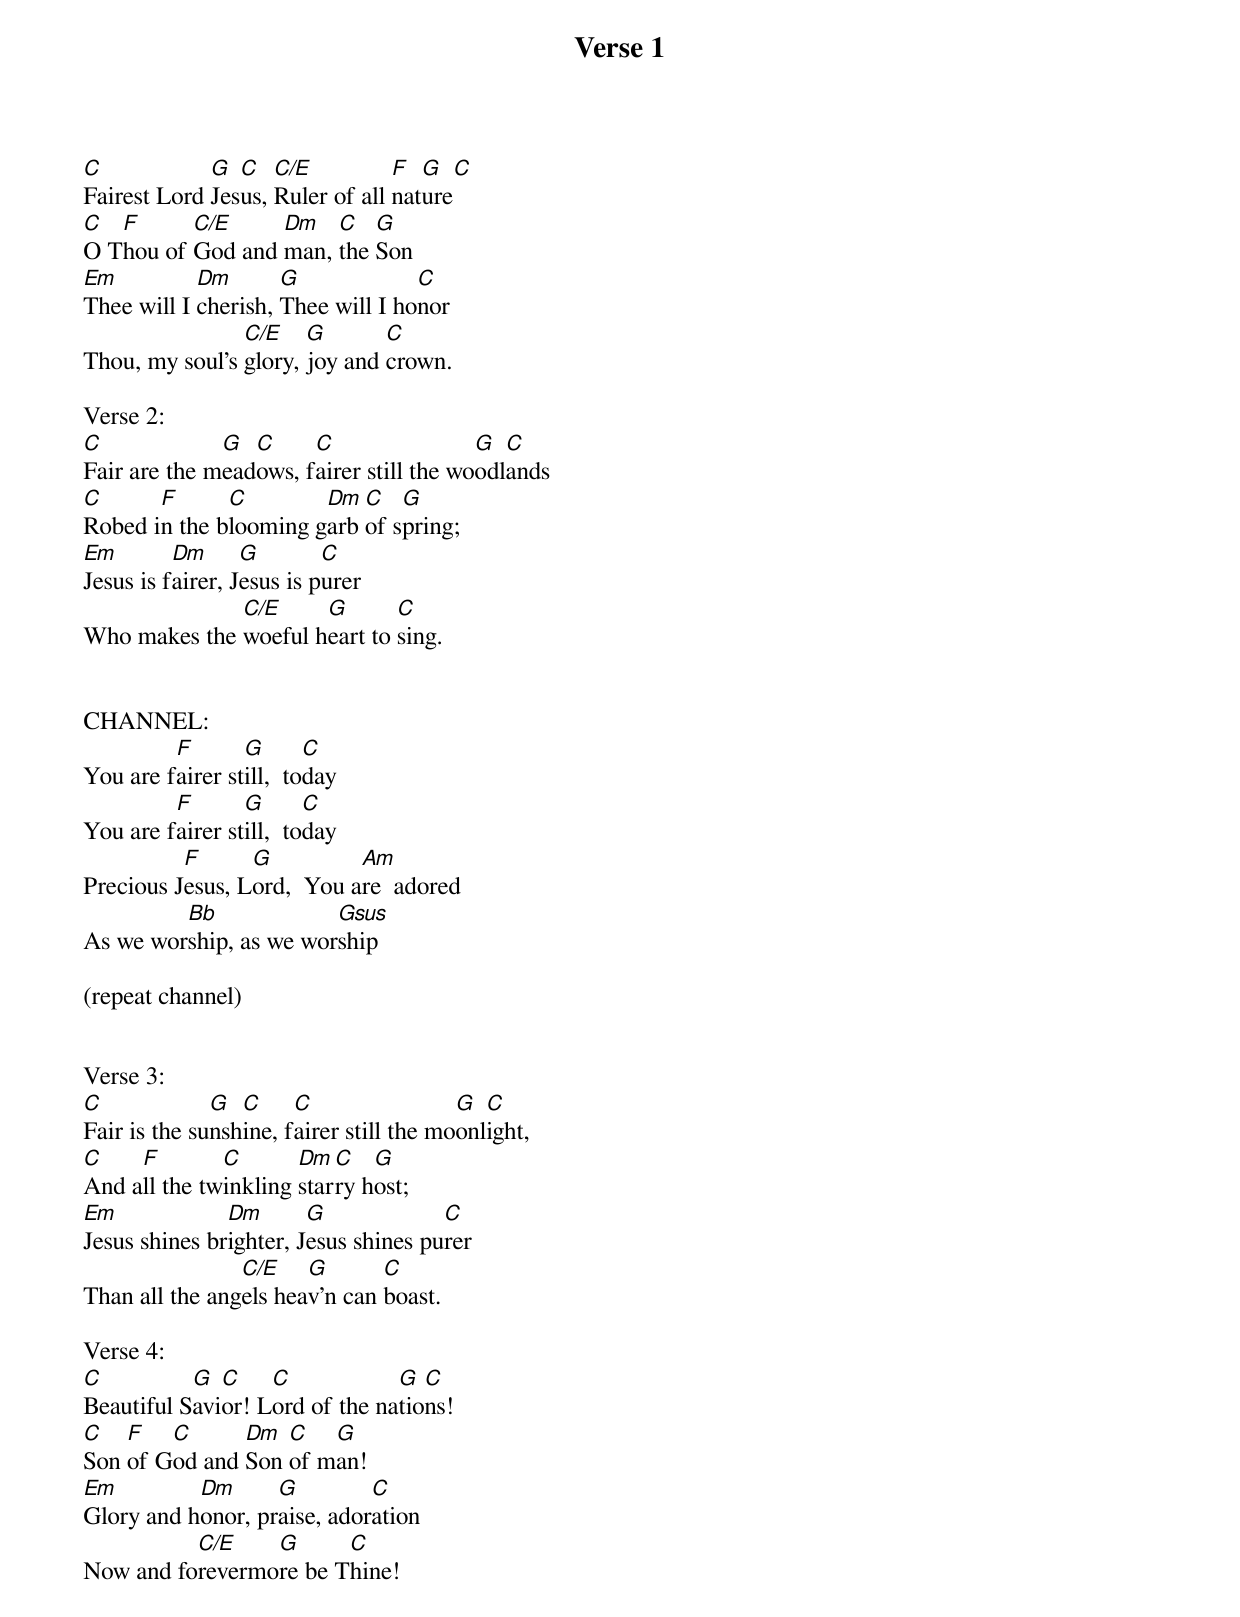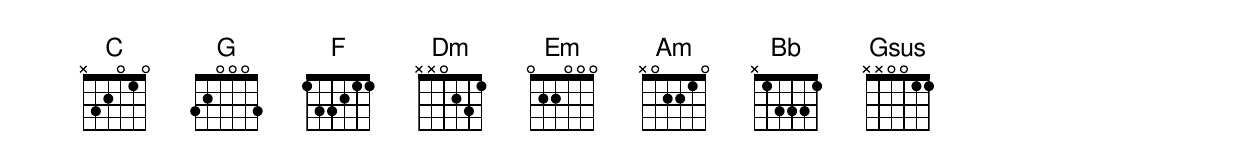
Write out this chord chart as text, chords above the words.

Verse 1
C            G  C   C/E          F  G  C
Fairest Lord Jesus, Ruler of all nature
C  F      C/E     Dm   C   G
O Thou of God and man, the Son
Em          Dm       G             C
Thee will I cherish, Thee will I honor
                C/E    G       C
Thou, my soul's glory, joy and crown.

Verse 2:
C             G  C     C                 G  C
Fair are the meadows, fairer still the woodlands
C      F      C        Dm  C   G
Robed in the blooming garb of spring;
Em        Dm      G        C
Jesus is fairer, Jesus is purer
              C/E     G       C
Who makes the woeful heart to sing.
<page break>

CHANNEL:
         F       G       C
You are fairer still,  today
         F       G       C
You are fairer still,  today
          F      G          Am
Precious Jesus, Lord,  You are  adored
         Bb             Gsus
As we worship, as we worship

(repeat channel)


Verse 3:
C             G  C     C                 G  C
Fair is the sunshine, fairer still the moonlight,
C    F        C       Dm  C   G
And all the twinkling starry host;
Em             Dm       G             C
Jesus shines brighter, Jesus shines purer
                C/E    G       C
Than all the angels heav'n can boast.

Verse 4:
C          G  C    C            G  C
Beautiful Savior! Lord of the nations!
C   F   C      Dm  C   G
Son of God and Son of man!
Em         Dm      G         C
Glory and honor, praise, adoration
          C/E    G      C
Now and forevermore be Thine!
